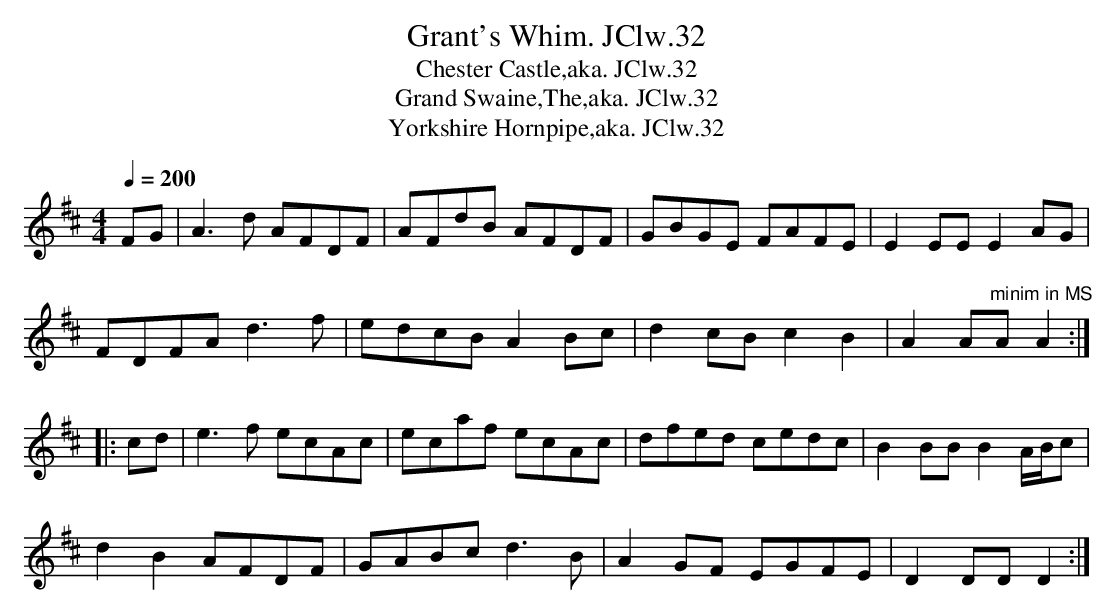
X:1
T:Grant's Whim. JClw.32
T:Chester Castle,aka. JClw.32
T:Grand Swaine,The,aka. JClw.32
T:Yorkshire Hornpipe,aka. JClw.32
L:1/8
M:4/4
Q:1/4=200
K:D
FG|A3d AFDF|AFdB AFDF|GBGE FAFE|E2EEE2 AG|!
FDFA d3f|edcB A2Bc|d2 cB c2B2|A2A"minim in MS"AA2:|!
|:cd|e3f ecAc|ecaf ecAc|dfed cedc|B2BBB2 A/B/c|!
d2B2AFDF|GABc d3B|A2GF EGFE|D2DDD2:|
